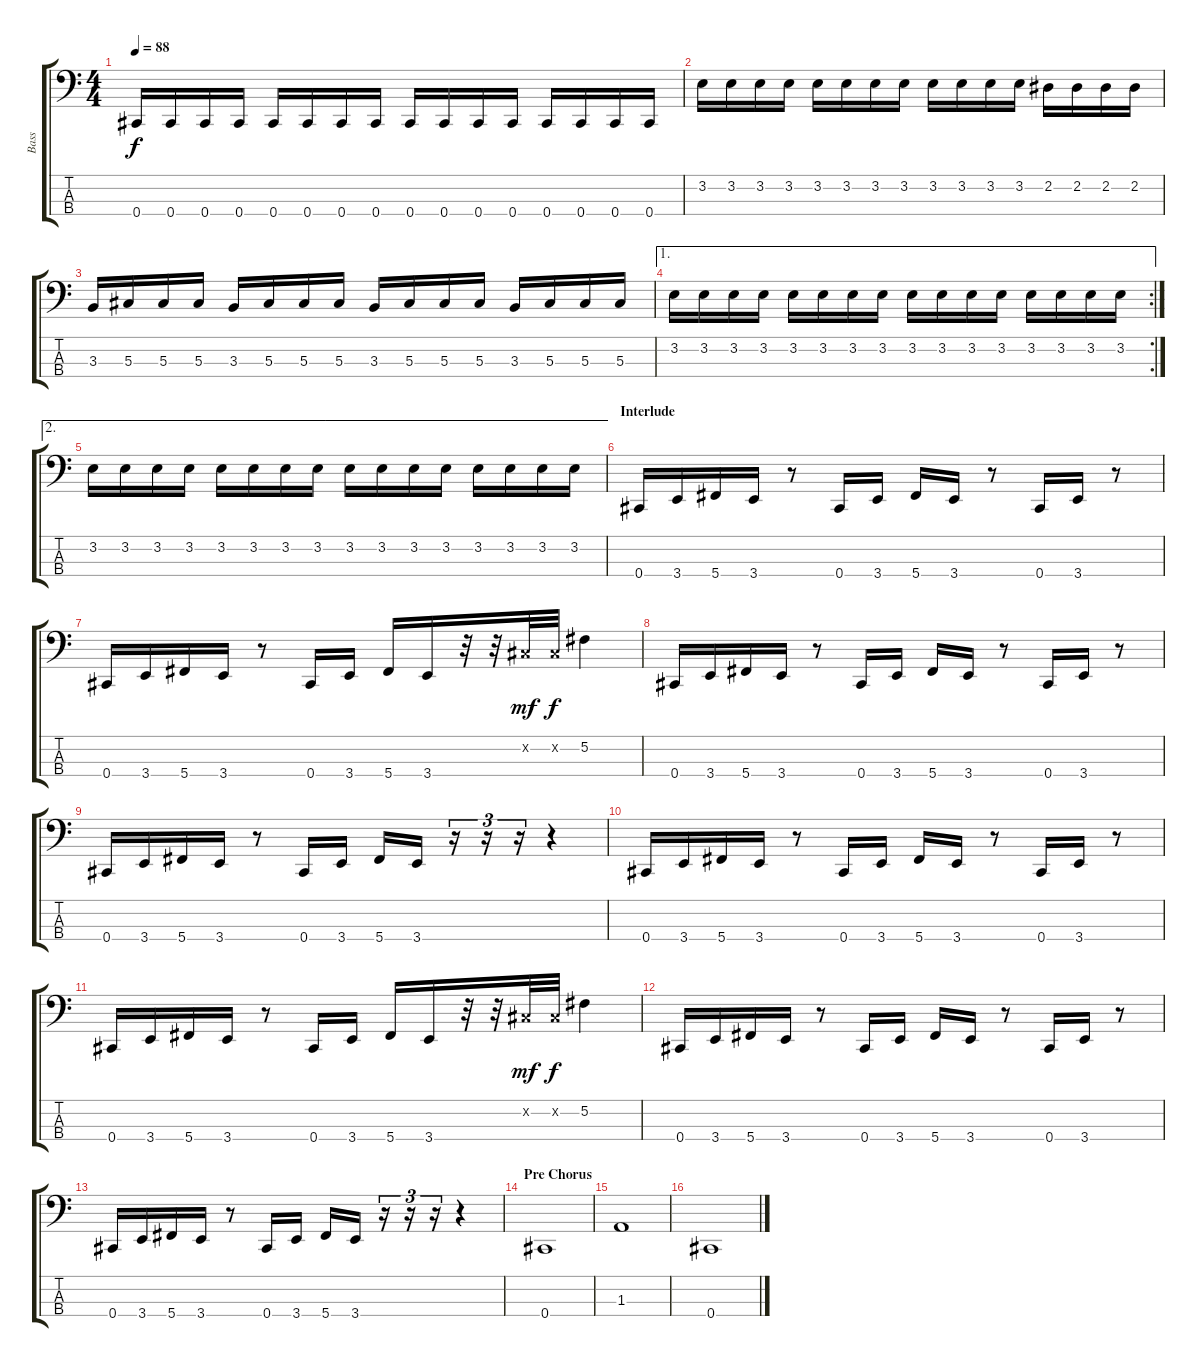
\track ("Bass" "Bass") {instrument electricbassfinger}
\staff {score tabs}
\tuning (Gb2 Db2 Ab1 Db1) {hide}
\ts (4 4)
\tempo 88
\clef f4
\ks c
0.4.16{dy f} 0.4.16 0.4.16 0.4.16 0.4.16 0.4.16 0.4.16 0.4.16 0.4.16 0.4.16 0.4.16 0.4.16 0.4.16 0.4.16 0.4.16 0.4.16 |
3.2.16 3.2.16 3.2.16 3.2.16 3.2.16 3.2.16 3.2.16 3.2.16 3.2.16 3.2.16 3.2.16 3.2.16 2.2.16 2.2.16 2.2.16 2.2.16 |
3.3.16 5.3.16 5.3.16 5.3.16 3.3.16 5.3.16 5.3.16 5.3.16 3.3.16 5.3.16 5.3.16 5.3.16 3.3.16 5.3.16 5.3.16 5.3.16 |
\ae 1
\rc 2
3.2.16 3.2.16 3.2.16 3.2.16 3.2.16 3.2.16 3.2.16 3.2.16 3.2.16 3.2.16 3.2.16 3.2.16 3.2.16 3.2.16 3.2.16 3.2.16 |
\ae 2
3.2.16 3.2.16 3.2.16 3.2.16 3.2.16 3.2.16 3.2.16 3.2.16 3.2.16 3.2.16 3.2.16 3.2.16 3.2.16 3.2.16 3.2.16 3.2.16 |
\section ("" "Interlude")
0.4.16{instrument electricbassfinger} 3.4.16 5.4.16 3.4.16 r.8 0.4.16 3.4.16 5.4.16 3.4.16 r.8 0.4.16 3.4.16 r.8 |
0.4.16 3.4.16 5.4.16 3.4.16 r.8 0.4.16 3.4.16 5.4.16 3.4.16 r.32 r.32 0.2{x}.32{dy mf instrument slapbass1} 0.2{x}.32{dy f} 5.2.4 |
0.4.16{instrument electricbassfinger} 3.4.16 5.4.16 3.4.16 r.8 0.4.16 3.4.16 5.4.16 3.4.16 r.8 0.4.16 3.4.16 r.8 |
0.4.16 3.4.16 5.4.16 3.4.16 r.8 0.4.16 3.4.16 5.4.16 3.4.16 r.16{tu (3 2)} r.16{tu (3 2) instrument slapbass1} r.16{tu (3 2)} r.4 |
0.4.16{instrument electricbassfinger} 3.4.16 5.4.16 3.4.16 r.8 0.4.16 3.4.16 5.4.16 3.4.16 r.8 0.4.16 3.4.16 r.8 |
0.4.16 3.4.16 5.4.16 3.4.16 r.8 0.4.16 3.4.16 5.4.16 3.4.16 r.32 r.32 0.2{x}.32{dy mf instrument slapbass1} 0.2{x}.32{dy f} 5.2.4 |
0.4.16{instrument electricbassfinger} 3.4.16 5.4.16 3.4.16 r.8 0.4.16 3.4.16 5.4.16 3.4.16 r.8 0.4.16 3.4.16 r.8 |
0.4.16 3.4.16 5.4.16 3.4.16 r.8 0.4.16 3.4.16 5.4.16 3.4.16 r.16{tu (3 2)} r.16{tu (3 2) instrument slapbass1} r.16{tu (3 2)} r.4 |
\section ("" "Pre Chorus")
0.4.1{instrument electricbassfinger} |
1.3.1 |
0.4.1
